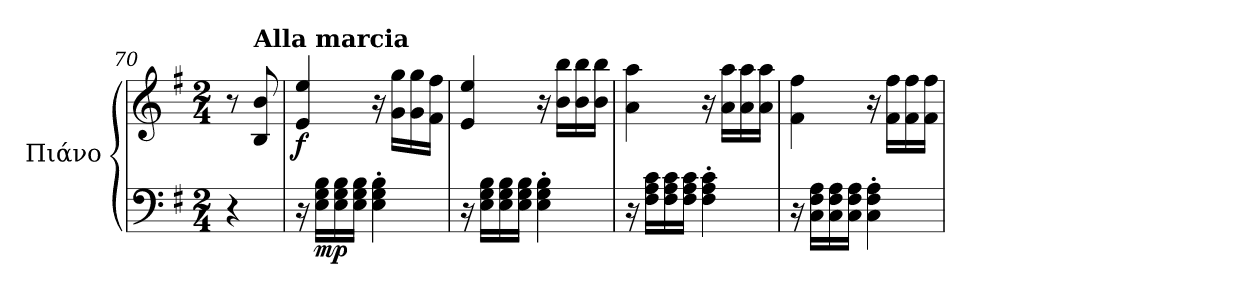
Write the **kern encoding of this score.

**kern	**kern	**dynam
*part1	*part1	*part1
*staff2	*staff1	*staff1/2
*I"Πιάνο	*	*
!!LO:LB:g=z
*clefF4	*clefG2	*
*k[f#]	*k[f#]	*
*M2/4	*M2/4	*
*MM108	*MM108	*
=70	=70	=70
4r	8r	.
!	!LO:TX:a:B:t=Alla marcia	!
.	8B/ 8b/	.
=71	=71	=71
!	!	!LO:DY:b
16r	4e/ 4ee/	f
!	!	!LO:DY:b=2
16E\ 16G\ 16B\LL	.	mp
16E\ 16G\ 16B\	.	.
16E\ 16G\ 16B\JJ	.	.
4E\' 4G\' 4B\'	16r	.
.	16g\ 16gg\LL	.
.	16g\ 16gg\	.
.	16f#\ 16ff#\JJ	.
=72	=72	=72
16r	4e/ 4ee/	.
16E\ 16G\ 16B\LL	.	.
16E\ 16G\ 16B\	.	.
16E\ 16G\ 16B\JJ	.	.
4E\' 4G\' 4B\'	16r	.
.	16b\ 16bb\LL	.
.	16b\ 16bb\	.
.	16b\ 16bb\JJ	.
=73	=73	=73
16r	4a\ 4aa\	.
16F#\ 16A\ 16c\LL	.	.
16F#\ 16A\ 16c\	.	.
16F#\ 16A\ 16c\JJ	.	.
4F#\' 4A\' 4c\'	16r	.
.	16a\ 16aa\LL	.
.	16a\ 16aa\	.
.	16a\ 16aa\JJ	.
=74	=74	=74
16r	4f#\ 4ff#\	.
16C\ 16F#\ 16A\LL	.	.
16C\ 16F#\ 16A\	.	.
16C\ 16F#\ 16A\JJ	.	.
4C\' 4F#\' 4A\'	16r	.
.	16f#\ 16ff#\LL	.
.	16f#\ 16ff#\	.
.	16f#\ 16ff#\JJ	.
=	=	=
*-	*-	*-
